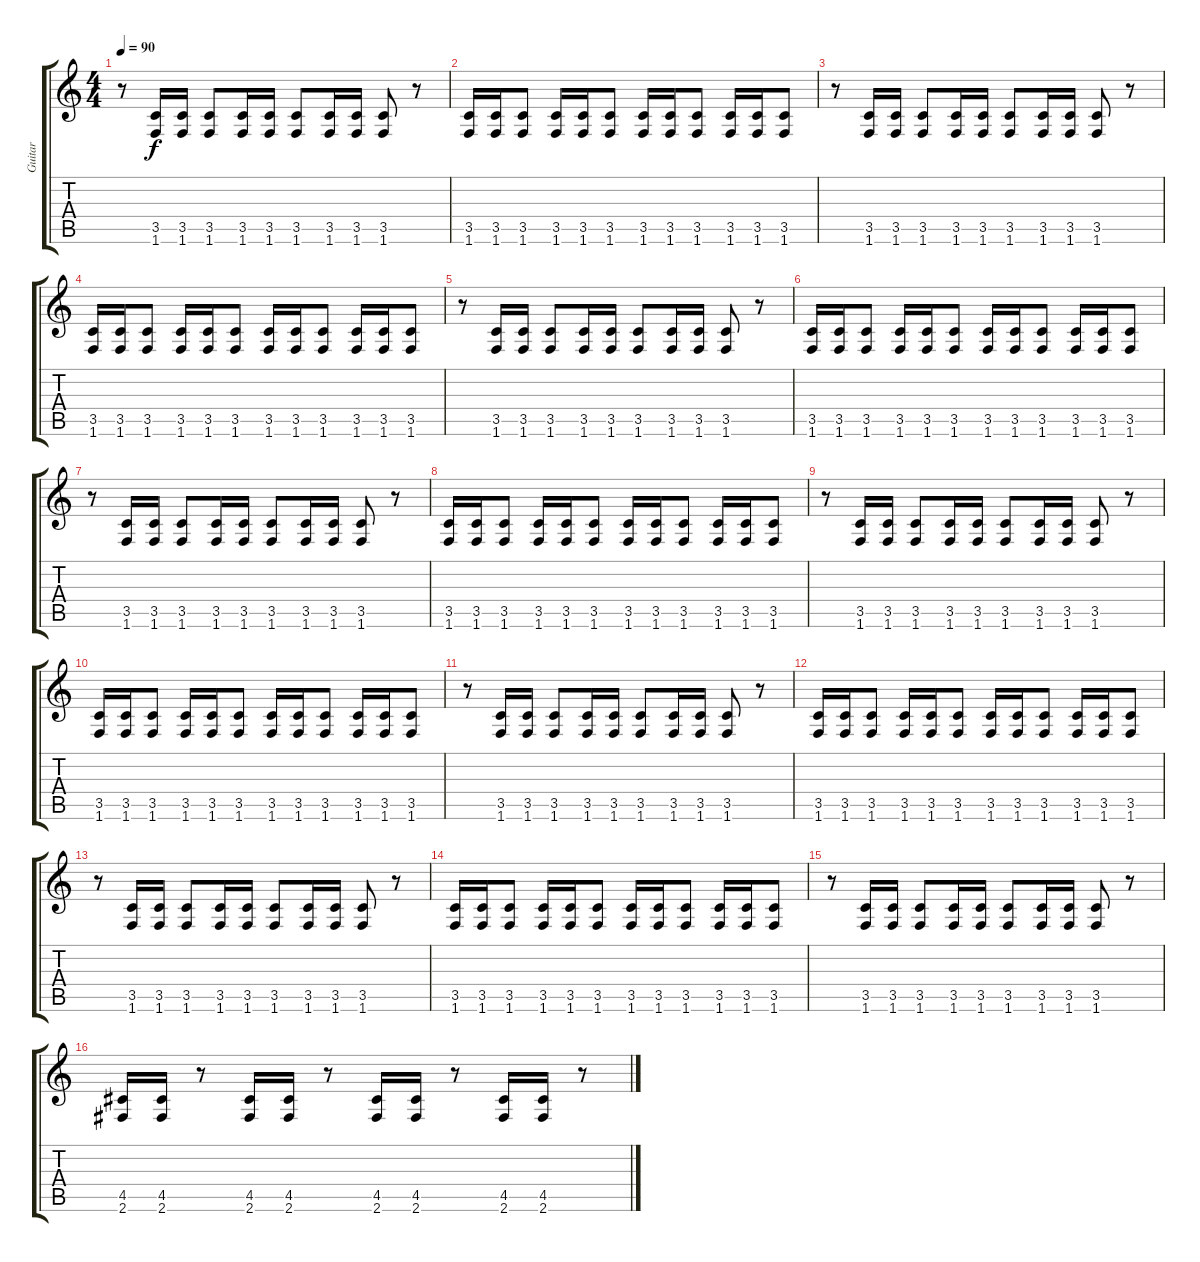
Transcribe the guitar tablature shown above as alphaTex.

\track ("Guitar" "Guitar") {instrument distortionguitar}
\staff {score tabs}
\tuning (E4 B3 G3 D3 A2 E2) {hide}
\ts (4 4)
\tempo 90
\clef g2
\ks c
r.8{dy f} (3.5 1.6).16 (3.5 1.6).16 (3.5 1.6).8 (3.5 1.6).16 (3.5 1.6).16 (3.5 1.6).8 (3.5 1.6).16 (3.5 1.6).16 (3.5 1.6).8 r.8 |
(3.5 1.6).16 (3.5 1.6).16 (3.5 1.6).8 (3.5 1.6).16 (3.5 1.6).16 (3.5 1.6).8 (3.5 1.6).16 (3.5 1.6).16 (3.5 1.6).8 (3.5 1.6).16 (3.5 1.6).16 (3.5 1.6).8 |
r.8 (3.5 1.6).16 (3.5 1.6).16 (3.5 1.6).8 (3.5 1.6).16 (3.5 1.6).16 (3.5 1.6).8 (3.5 1.6).16 (3.5 1.6).16 (3.5 1.6).8 r.8 |
(3.5 1.6).16 (3.5 1.6).16 (3.5 1.6).8 (3.5 1.6).16 (3.5 1.6).16 (3.5 1.6).8 (3.5 1.6).16 (3.5 1.6).16 (3.5 1.6).8 (3.5 1.6).16 (3.5 1.6).16 (3.5 1.6).8 |
r.8 (3.5 1.6).16 (3.5 1.6).16 (3.5 1.6).8 (3.5 1.6).16 (3.5 1.6).16 (3.5 1.6).8 (3.5 1.6).16 (3.5 1.6).16 (3.5 1.6).8 r.8 |
(3.5 1.6).16 (3.5 1.6).16 (3.5 1.6).8 (3.5 1.6).16 (3.5 1.6).16 (3.5 1.6).8 (3.5 1.6).16 (3.5 1.6).16 (3.5 1.6).8 (3.5 1.6).16 (3.5 1.6).16 (3.5 1.6).8 |
r.8 (3.5 1.6).16 (3.5 1.6).16 (3.5 1.6).8 (3.5 1.6).16 (3.5 1.6).16 (3.5 1.6).8 (3.5 1.6).16 (3.5 1.6).16 (3.5 1.6).8 r.8 |
(3.5 1.6).16 (3.5 1.6).16 (3.5 1.6).8 (3.5 1.6).16 (3.5 1.6).16 (3.5 1.6).8 (3.5 1.6).16 (3.5 1.6).16 (3.5 1.6).8 (3.5 1.6).16 (3.5 1.6).16 (3.5 1.6).8 |
r.8 (3.5 1.6).16 (3.5 1.6).16 (3.5 1.6).8 (3.5 1.6).16 (3.5 1.6).16 (3.5 1.6).8 (3.5 1.6).16 (3.5 1.6).16 (3.5 1.6).8 r.8 |
(3.5 1.6).16 (3.5 1.6).16 (3.5 1.6).8 (3.5 1.6).16 (3.5 1.6).16 (3.5 1.6).8 (3.5 1.6).16 (3.5 1.6).16 (3.5 1.6).8 (3.5 1.6).16 (3.5 1.6).16 (3.5 1.6).8 |
r.8 (3.5 1.6).16 (3.5 1.6).16 (3.5 1.6).8 (3.5 1.6).16 (3.5 1.6).16 (3.5 1.6).8 (3.5 1.6).16 (3.5 1.6).16 (3.5 1.6).8 r.8 |
(3.5 1.6).16 (3.5 1.6).16 (3.5 1.6).8 (3.5 1.6).16 (3.5 1.6).16 (3.5 1.6).8 (3.5 1.6).16 (3.5 1.6).16 (3.5 1.6).8 (3.5 1.6).16 (3.5 1.6).16 (3.5 1.6).8 |
r.8 (3.5 1.6).16 (3.5 1.6).16 (3.5 1.6).8 (3.5 1.6).16 (3.5 1.6).16 (3.5 1.6).8 (3.5 1.6).16 (3.5 1.6).16 (3.5 1.6).8 r.8 |
(3.5 1.6).16 (3.5 1.6).16 (3.5 1.6).8 (3.5 1.6).16 (3.5 1.6).16 (3.5 1.6).8 (3.5 1.6).16 (3.5 1.6).16 (3.5 1.6).8 (3.5 1.6).16 (3.5 1.6).16 (3.5 1.6).8 |
r.8 (3.5 1.6).16 (3.5 1.6).16 (3.5 1.6).8 (3.5 1.6).16 (3.5 1.6).16 (3.5 1.6).8 (3.5 1.6).16 (3.5 1.6).16 (3.5 1.6).8 r.8 |
(4.5 2.6).16{balance 3} (4.5 2.6).16 r.8 (4.5 2.6).16 (4.5 2.6).16 r.8 (4.5 2.6).16 (4.5 2.6).16 r.8 (4.5 2.6).16 (4.5 2.6).16 r.8
